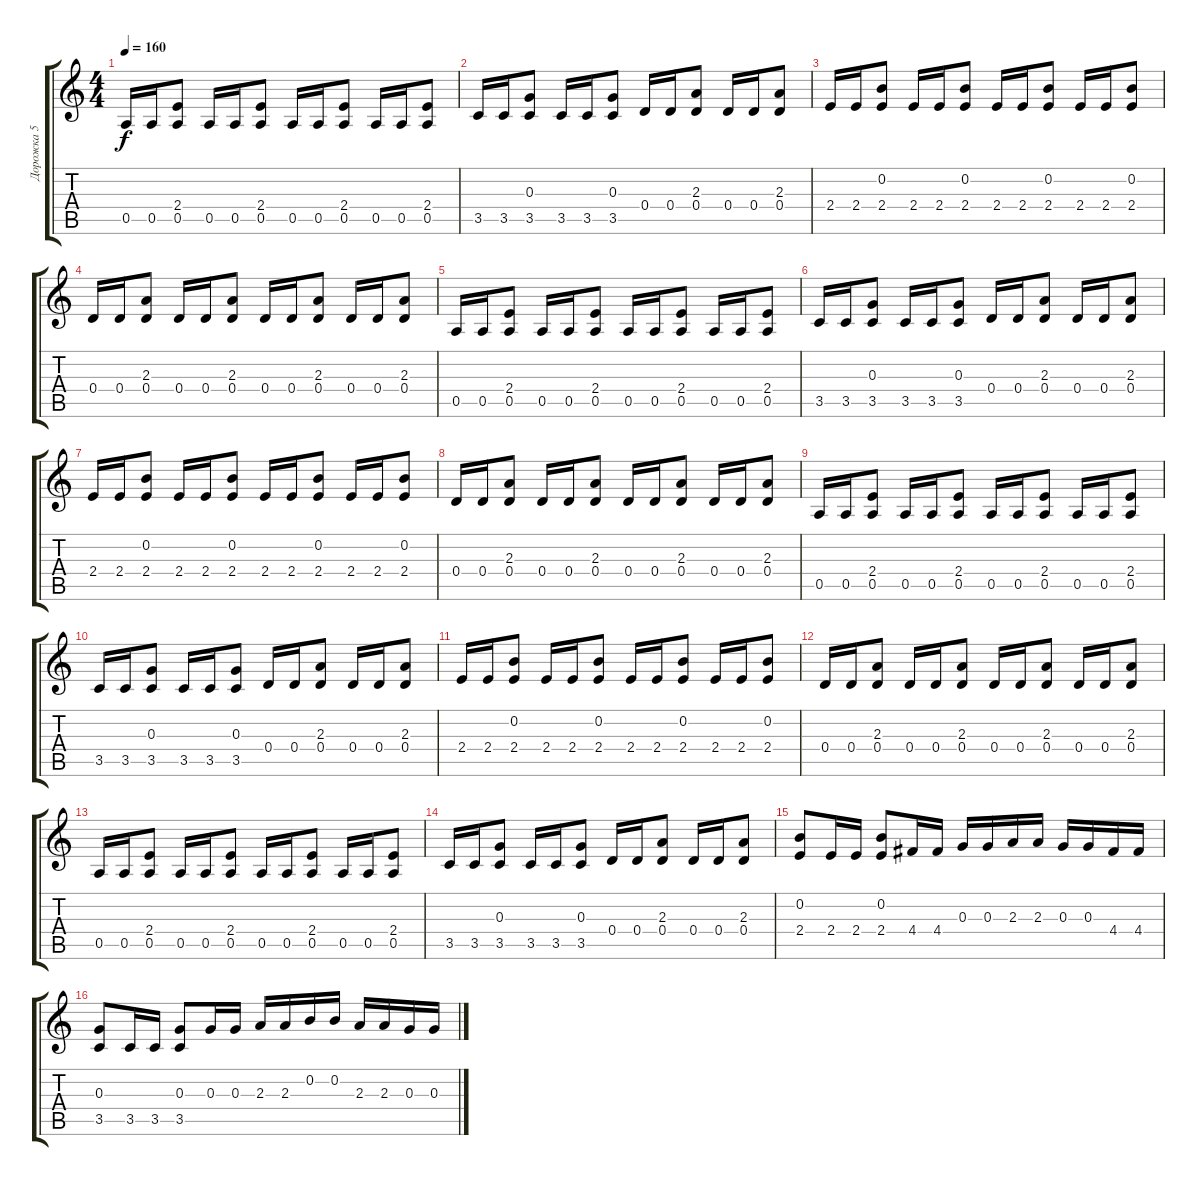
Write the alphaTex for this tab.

\track ("Дорожка 5" "Дорожка 5") {instrument distortionguitar}
\staff {score tabs}
\tuning (E4 B3 G3 D3 A2 E2) {hide}
\ts (4 4)
\tempo 160
\clef g2
\ks c
0.5.16{dy f} 0.5.16 (2.4 0.5).8 0.5.16 0.5.16 (2.4 0.5).8 0.5.16 0.5.16 (2.4 0.5).8 0.5.16 0.5.16 (2.4 0.5).8 |
3.5.16 3.5.16 (0.3 3.5).8 3.5.16 3.5.16 (0.3 3.5).8 0.4.16 0.4.16 (2.3 0.4).8 0.4.16 0.4.16 (2.3 0.4).8 |
2.4.16 2.4.16 (0.2 2.4).8 2.4.16 2.4.16 (0.2 2.4).8 2.4.16 2.4.16 (0.2 2.4).8 2.4.16 2.4.16 (0.2 2.4).8 |
0.4.16 0.4.16 (2.3 0.4).8 0.4.16 0.4.16 (2.3 0.4).8 0.4.16 0.4.16 (2.3 0.4).8 0.4.16 0.4.16 (2.3 0.4).8 |
0.5.16 0.5.16 (2.4 0.5).8 0.5.16 0.5.16 (2.4 0.5).8 0.5.16 0.5.16 (2.4 0.5).8 0.5.16 0.5.16 (2.4 0.5).8 |
3.5.16 3.5.16 (0.3 3.5).8 3.5.16 3.5.16 (0.3 3.5).8 0.4.16 0.4.16 (2.3 0.4).8 0.4.16 0.4.16 (2.3 0.4).8 |
2.4.16 2.4.16 (0.2 2.4).8 2.4.16 2.4.16 (0.2 2.4).8 2.4.16 2.4.16 (0.2 2.4).8 2.4.16 2.4.16 (0.2 2.4).8 |
0.4.16 0.4.16 (2.3 0.4).8 0.4.16 0.4.16 (2.3 0.4).8 0.4.16 0.4.16 (2.3 0.4).8 0.4.16 0.4.16 (2.3 0.4).8 |
0.5.16 0.5.16 (2.4 0.5).8 0.5.16 0.5.16 (2.4 0.5).8 0.5.16 0.5.16 (2.4 0.5).8 0.5.16 0.5.16 (2.4 0.5).8 |
3.5.16 3.5.16 (0.3 3.5).8 3.5.16 3.5.16 (0.3 3.5).8 0.4.16 0.4.16 (2.3 0.4).8 0.4.16 0.4.16 (2.3 0.4).8 |
2.4.16 2.4.16 (0.2 2.4).8 2.4.16 2.4.16 (0.2 2.4).8 2.4.16 2.4.16 (0.2 2.4).8 2.4.16 2.4.16 (0.2 2.4).8 |
0.4.16 0.4.16 (2.3 0.4).8 0.4.16 0.4.16 (2.3 0.4).8 0.4.16 0.4.16 (2.3 0.4).8 0.4.16 0.4.16 (2.3 0.4).8 |
0.5.16 0.5.16 (2.4 0.5).8 0.5.16 0.5.16 (2.4 0.5).8 0.5.16 0.5.16 (2.4 0.5).8 0.5.16 0.5.16 (2.4 0.5).8 |
3.5.16 3.5.16 (0.3 3.5).8 3.5.16 3.5.16 (0.3 3.5).8 0.4.16 0.4.16 (2.3 0.4).8 0.4.16 0.4.16 (2.3 0.4).8 |
(0.2 2.4).8 2.4.16 2.4.16 (0.2 2.4).8 4.4.16 4.4.16 0.3.16 0.3.16 2.3.16 2.3.16 0.3.16 0.3.16 4.4.16 4.4.16 |
(0.3 3.5).8 3.5.16 3.5.16 (0.3 3.5).8 0.3.16 0.3.16 2.3.16 2.3.16 0.2.16 0.2.16 2.3.16 2.3.16 0.3.16 0.3.16
